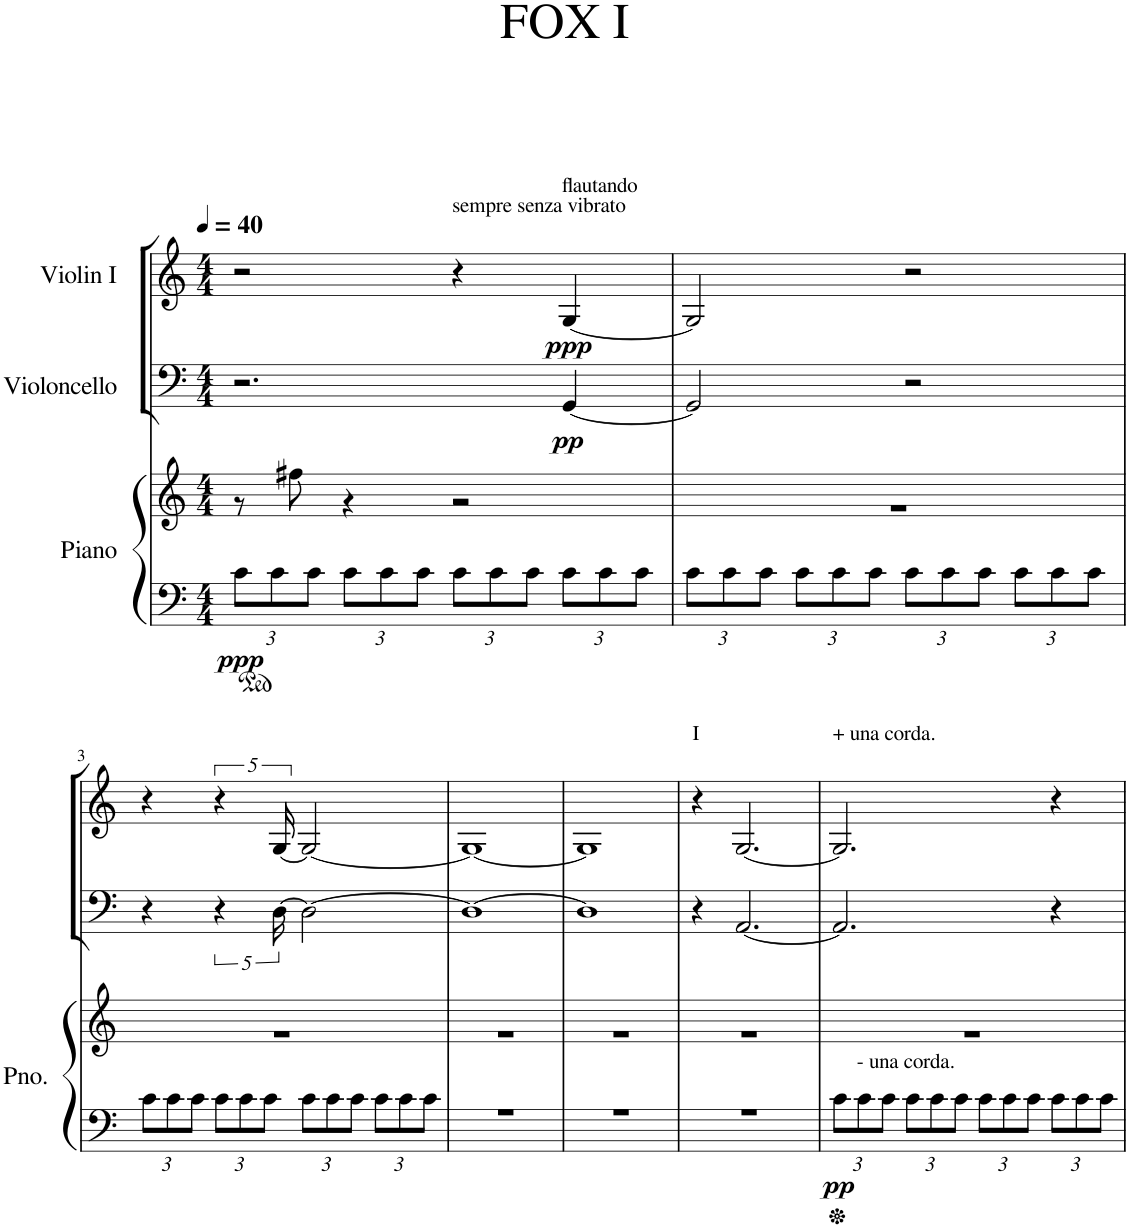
**kern	**kern	**dynam	**kern	**dynam	**kern	**dynam
*part3	*part3	*part3	*part2	*part2	*part1	*part1
*staff4	*staff3	*staff3/4	*staff2	*staff2	*staff1	*staff1
*I"Piano	*	*	*I"Violoncello	*	*I"Violin I	*
*I'Pno.	*	*	*I'Vc	*	*I'Vln	*
*clefF4	*clefG2	*	*clefF4	*	*clefG2	*
*k[]	*k[]	*	*k[]	*	*k[]	*
*M4/4	*M4/4	*	*M4/4	*	*M4/4	*
*MM40	*MM40	*	*MM40	*	*MM40	*
*Xbrackettup	*	*	*	*	*	*
=1	=1	=1	=1	=1	=1	=1
*	*^	*	*	*	*	*
!	!	!	!LO:DY:b=2	!	!	!	!
12c\L	1ryy	8r	ppp	2.r	.	2r	.
12c\	.	.	.	.	.	.	.
.	.	8ff#X\	.	.	.	.	.
12c\J	.	.	.	.	.	.	.
12c\L	.	4r	.	.	.	.	.
12c\	.	.	.	.	.	.	.
12c\J	.	.	.	.	.	.	.
!	!	!	!	!	!	!LO:TX:a:t=sempre senza vibrato	!
12c\L	.	2r	.	.	.	4r	.
12c\	.	.	.	.	.	.	.
12c\J	.	.	.	.	.	.	.
!	!	!	!	!	!	!LO:TX:a:t=flautando	!
!	!	!	!	!	!LO:DY:b	!	!LO:DY:b
12c\L	.	.	.	[4GG/	pp	[4G/	ppp
12c\	.	.	.	.	.	.	.
12c\J	.	.	.	.	.	.	.
=2	=2	=2	=2	=2	=2	=2	=2
12c\L	1ryy	1r	.	2GG/]	.	2G/]	.
12c\	.	.	.	.	.	.	.
12c\J	.	.	.	.	.	.	.
12c\L	.	.	.	.	.	.	.
12c\	.	.	.	.	.	.	.
12c\J	.	.	.	.	.	.	.
12c\L	.	.	.	2r	.	2r	.
12c\	.	.	.	.	.	.	.
12c\J	.	.	.	.	.	.	.
12c\L	.	.	.	.	.	.	.
12c\	.	.	.	.	.	.	.
12c\J	.	.	.	.	.	.	.
!!LO:LB:g=z
=3	=3	=3	=3	=3	=3	=3	=3
12c\L	1ryy	1r	.	4r	.	4r	.
12c\	.	.	.	.	.	.	.
12c\J	.	.	.	.	.	.	.
12c\L	.	.	.	5r	.	5r	.
12c\	.	.	.	.	.	.	.
12c\J	.	.	.	.	.	.	.
.	.	.	.	[20D\	.	[20G/	.
12c\L	.	.	.	2D\_	.	2G/_	.
12c\	.	.	.	.	.	.	.
12c\J	.	.	.	.	.	.	.
12c\L	.	.	.	.	.	.	.
12c\	.	.	.	.	.	.	.
12c\J	.	.	.	.	.	.	.
=4	=4	=4	=4	=4	=4	=4	=4
*^	*	*	*	*	*	*	*
1ryy	1r	1ryy	1r	.	1D_	.	1G_	.
=5	=5	=5	=5	=5	=5	=5	=5	=5
1ryy	1r	1ryy	1r	.	1D]	.	1G]	.
=6	=6	=6	=6	=6	=6	=6	=6	=6
!	!	!	!	!	!	!	!LO:TX:a:t=I	!
1ryy	1r	1ryy	1r	.	4r	.	4r	.
.	.	.	.	.	[2.AA/	.	[2.G/	.
*v	*v	*	*	*	*	*	*	*
=7	=7	=7	=7	=7	=7	=7	=7
!	!	!	!	!	!	!LO:TX:a:t=+ una corda.	!
!	!	!	!LO:DY:b=2	!	!	!	!
12c\L	1ryy	1r	pp	2.AA/]	.	2.G/]	.
!LO:TX:a:t=- una corda.	!	!	!	!	!	!	!
12c\	.	.	.	.	.	.	.
12c\J	.	.	.	.	.	.	.
12c\L	.	.	.	.	.	.	.
12c\	.	.	.	.	.	.	.
12c\J	.	.	.	.	.	.	.
12c\L	.	.	.	.	.	.	.
12c\	.	.	.	.	.	.	.
12c\J	.	.	.	.	.	.	.
12c\L	.	.	.	4r	.	4r	.
12c\	.	.	.	.	.	.	.
12c\J	.	.	.	.	.	.	.
*	*v	*v	*	*	*	*	*
=	=	=	=	=	=	=
*-	*-	*-	*-	*-	*-	*-
